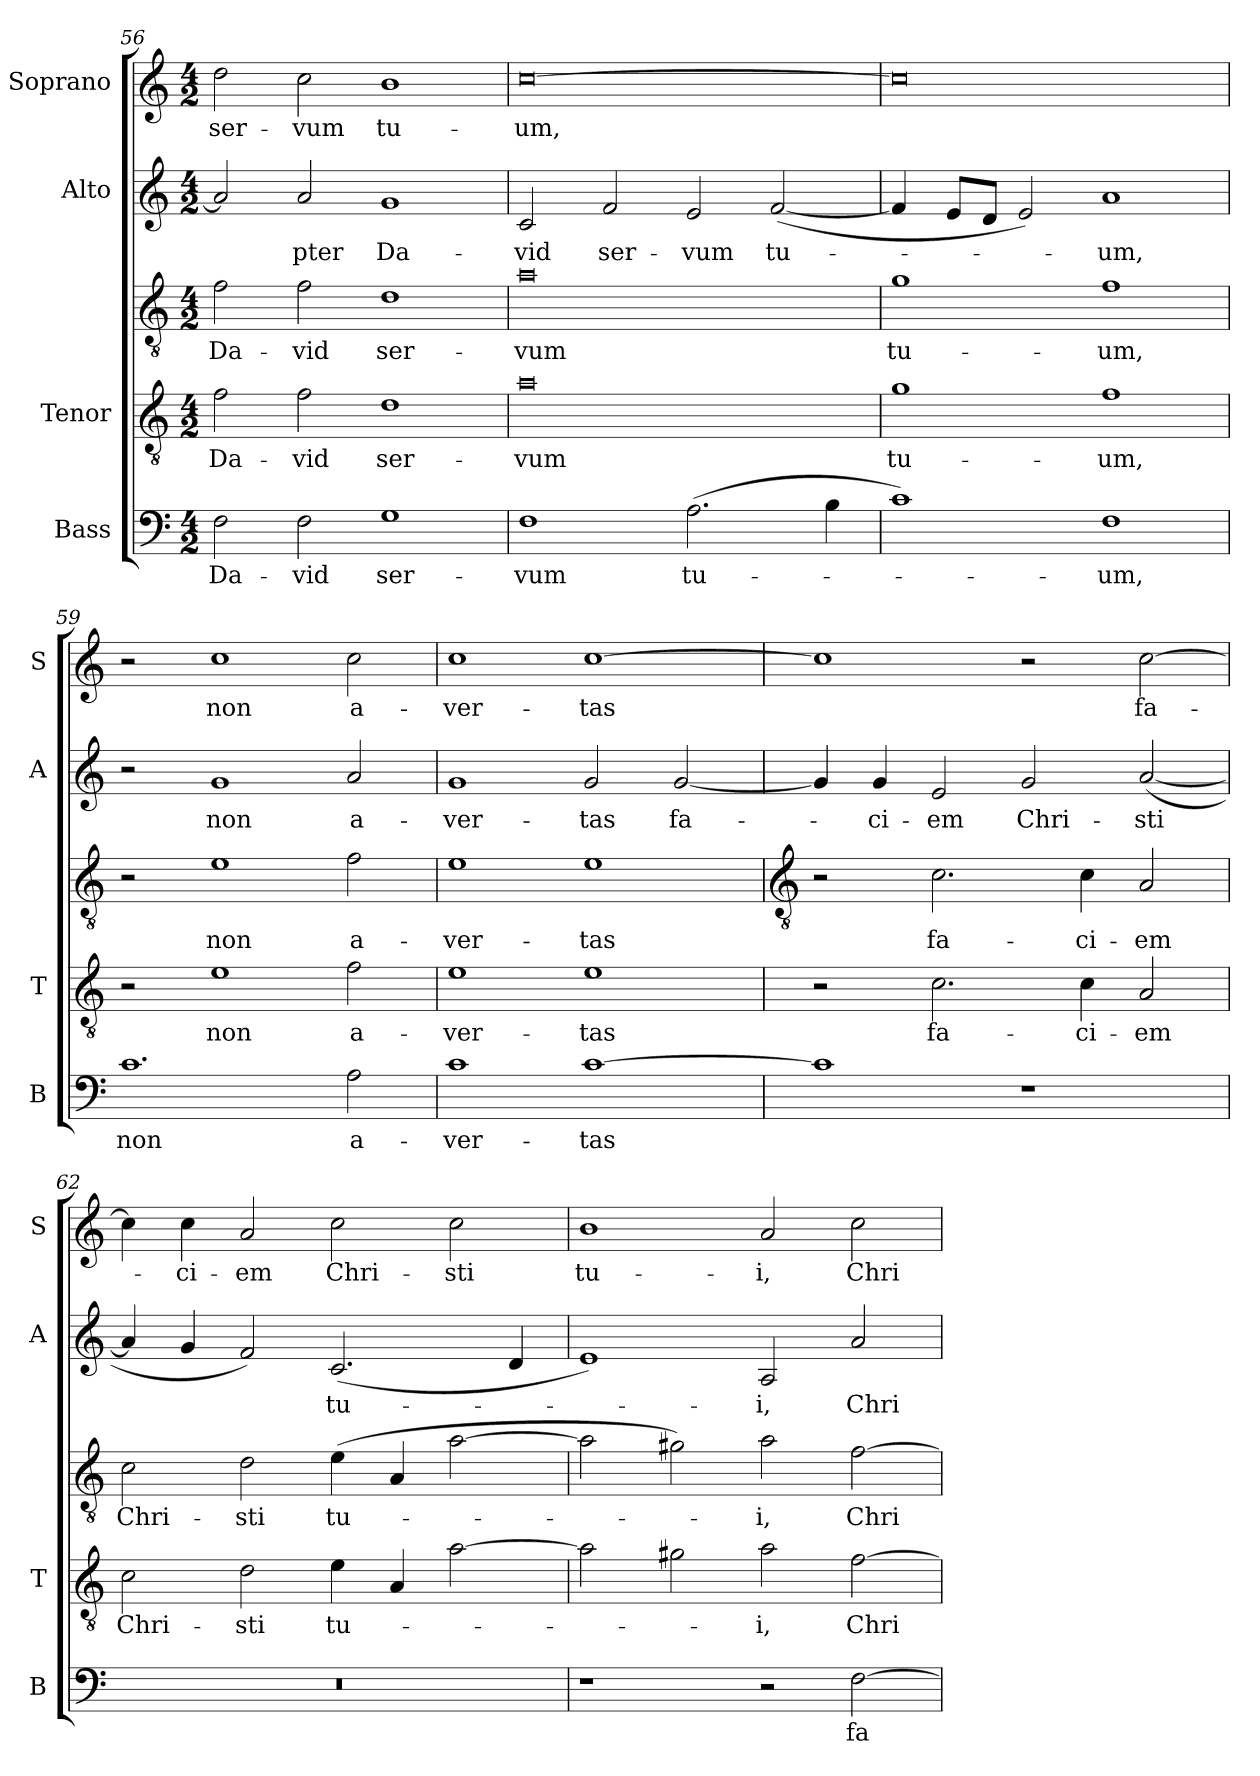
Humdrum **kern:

**kern	**text	**kern	**text	**kern	**text	**kern	**text	**kern	**text
*part4	*part4	*part3	*part3	*part3	*part3	*part2	*part2	*part1	*part1
*staff5	*staff5	*staff4	*staff4	*staff3	*staff3	*staff2	*staff2	*staff1	*staff1
*I"Bass	*	*I"Tenor	*	*	*	*I"Alto	*	*I"Soprano	*
*I'B	*	*I'T	*	*	*	*I'A	*	*I'S	*
*clefF4	*	*clefGv2	*	*clefGv2	*	*clefG2	*	*clefG2	*
*k[]	*	*k[]	*	*k[]	*	*k[]	*	*k[]	*
*C:	*	*C:	*	*C:	*	*C:	*	*C:	*
*M4/2	*	*M4/2	*	*M4/2	*	*M4/2	*	*M4/2	*
=56	=56	=56	=56	=56	=56	=56	=56	=56	=56
!	!LO:LY:b	!	!LO:LY:b	!	!LO:LY:b	!	!	!	!LO:LY:b
2F	Da-	2f	Da-	2f	Da-	2a]	.	2dd	ser-
!	!LO:LY:b	!	!LO:LY:b	!	!LO:LY:b	!	!LO:LY:b	!	!LO:LY:b
2F	-vid	2f	-vid	2f	-vid	2a	pter	2cc	-vum
!	!LO:LY:b	!	!LO:LY:b	!	!LO:LY:b	!	!LO:LY:b	!	!LO:LY:b
1G	ser-	1d	ser-	1d	ser-	1g	Da-	1b	tu-
=57	=57	=57	=57	=57	=57	=57	=57	=57	=57
!	!LO:LY:b	!	!LO:LY:b	!	!LO:LY:b	!	!LO:LY:b	!	!LO:LY:b
1F	-vum	0a	-vum	0a	-vum	2c	-vid	[0cc	-um,
!	!	!	!	!	!	!	!LO:LY:b	!	!
.	.	.	.	.	.	2f	ser-	.	.
!	!LO:LY:b	!	!	!	!	!	!LO:LY:b	!	!
(>2.A	tu-	.	.	.	.	2e	-vum	.	.
!	!	!	!	!	!	!	!LO:LY:b	!	!
.	.	.	.	.	.	(<[2f	tu-	.	.
4B	.	.	.	.	.	.	.	.	.
=58	=58	=58	=58	=58	=58	=58	=58	=58	=58
!	!	!	!LO:LY:b	!	!LO:LY:b	!	!	!	!
1c)	.	1g	tu-	1g	tu-	4f]	.	0cc]	.
.	.	.	.	.	.	8eL	.	.	.
.	.	.	.	.	.	8dJ	.	.	.
.	.	.	.	.	.	2e)	.	.	.
!	!LO:LY:b	!	!LO:LY:b	!	!LO:LY:b	!	!LO:LY:b	!	!
1F	um,	1f	-um,	1f	-um,	1a	um,	.	.
=59	=59	=59	=59	=59	=59	=59	=59	=59	=59
!	!LO:LY:b	!	!	!	!	!	!	!	!
1.c	non	2r	.	2r	.	2r	.	2r	.
!	!	!	!LO:LY:b	!	!LO:LY:b	!	!LO:LY:b	!	!LO:LY:b
.	.	1e	non	1e	non	1g	non	1cc	non
!	!LO:LY:b	!	!LO:LY:b	!	!LO:LY:b	!	!LO:LY:b	!	!LO:LY:b
2A	a-	2f	a-	2f	a-	2a	a-	2cc	a-
=60	=60	=60	=60	=60	=60	=60	=60	=60	=60
!	!LO:LY:b	!	!LO:LY:b	!	!LO:LY:b	!	!LO:LY:b	!	!LO:LY:b
1c	-ver-	1e	-ver-	1e	-ver-	1g	-ver-	1cc	-ver-
!	!LO:LY:b	!	!LO:LY:b	!	!LO:LY:b	!	!LO:LY:b	!	!LO:LY:b
[1c	-tas	1e	-tas	1e	-tas	2g	-tas	[1cc	-tas
!	!	!	!	!	!	!	!LO:LY:b	!	!
.	.	.	.	.	.	[2g	fa-	.	.
!!LO:LB:g=z
=61	=61	=61	=61	=61	=61	=61	=61	=61	=61
*	*	*	*	*clefGv2	*	*	*	*	*
1c]	.	2r	.	2r	.	4g]	.	1cc]	.
!	!	!	!	!	!	!	!LO:LY:b	!	!
.	.	.	.	.	.	4g	ci-	.	.
!	!	!	!LO:LY:b	!	!LO:LY:b	!	!LO:LY:b	!	!
.	.	2.c	fa-	2.c	fa-	2e	-em	.	.
!	!	!	!	!	!	!	!LO:LY:b	!	!
1r	.	.	.	.	.	2g	Chri-	2r	.
!	!	!	!LO:LY:b	!	!LO:LY:b	!	!	!	!
.	.	4c	-ci-	4c	-ci-	.	.	.	.
!	!	!	!LO:LY:b	!	!LO:LY:b	!	!LO:LY:b	!	!LO:LY:b
.	.	2A	-em	2A	-em	(<[2a	-sti	[2cc	fa-
=62	=62	=62	=62	=62	=62	=62	=62	=62	=62
!	!	!	!LO:LY:b	!	!LO:LY:b	!	!	!	!
0r	.	2c	Chri-	2c	Chri-	4a]	.	4cc]	.
!	!	!	!	!	!	!	!	!	!LO:LY:b
.	.	.	.	.	.	4g	.	4cc	ci-
!	!	!	!LO:LY:b	!	!LO:LY:b	!	!	!	!LO:LY:b
.	.	2d	-sti	2d	-sti	2f)	.	2a	-em
!	!	!	!LO:LY:b	!	!LO:LY:b	!	!LO:LY:b	!	!LO:LY:b
.	.	4e	tu-	(>4e	tu-	(<2.c	tu-	2cc	Chri-
.	.	4A	.	4A	.	.	.	.	.
!	!	!	!	!	!	!	!	!	!LO:LY:b
.	.	[2a	.	[2a	.	.	.	2cc	-sti
.	.	.	.	.	.	4d	.	.	.
=63	=63	=63	=63	=63	=63	=63	=63	=63	=63
!	!	!	!	!	!	!	!	!	!LO:LY:b
1r	.	2a]	.	2a]	.	1e)	.	1b	tu-
.	.	2g#X	.	2g#X)	.	.	.	.	.
!	!	!	!LO:LY:b	!	!LO:LY:b	!	!LO:LY:b	!	!LO:LY:b
2r	.	2a	i,	2a	i,	2A	i,	2a	-i,
!	!LO:LY:b	!	!LO:LY:b	!	!LO:LY:b	!	!LO:LY:b	!	!LO:LY:b
[2F	fa-	[2f	Chri-	[2f	Chri-	2a	Chri-	2cc	Chri-
=	=	=	=	=	=	=	=	=	=
*-	*-	*-	*-	*-	*-	*-	*-	*-	*-
